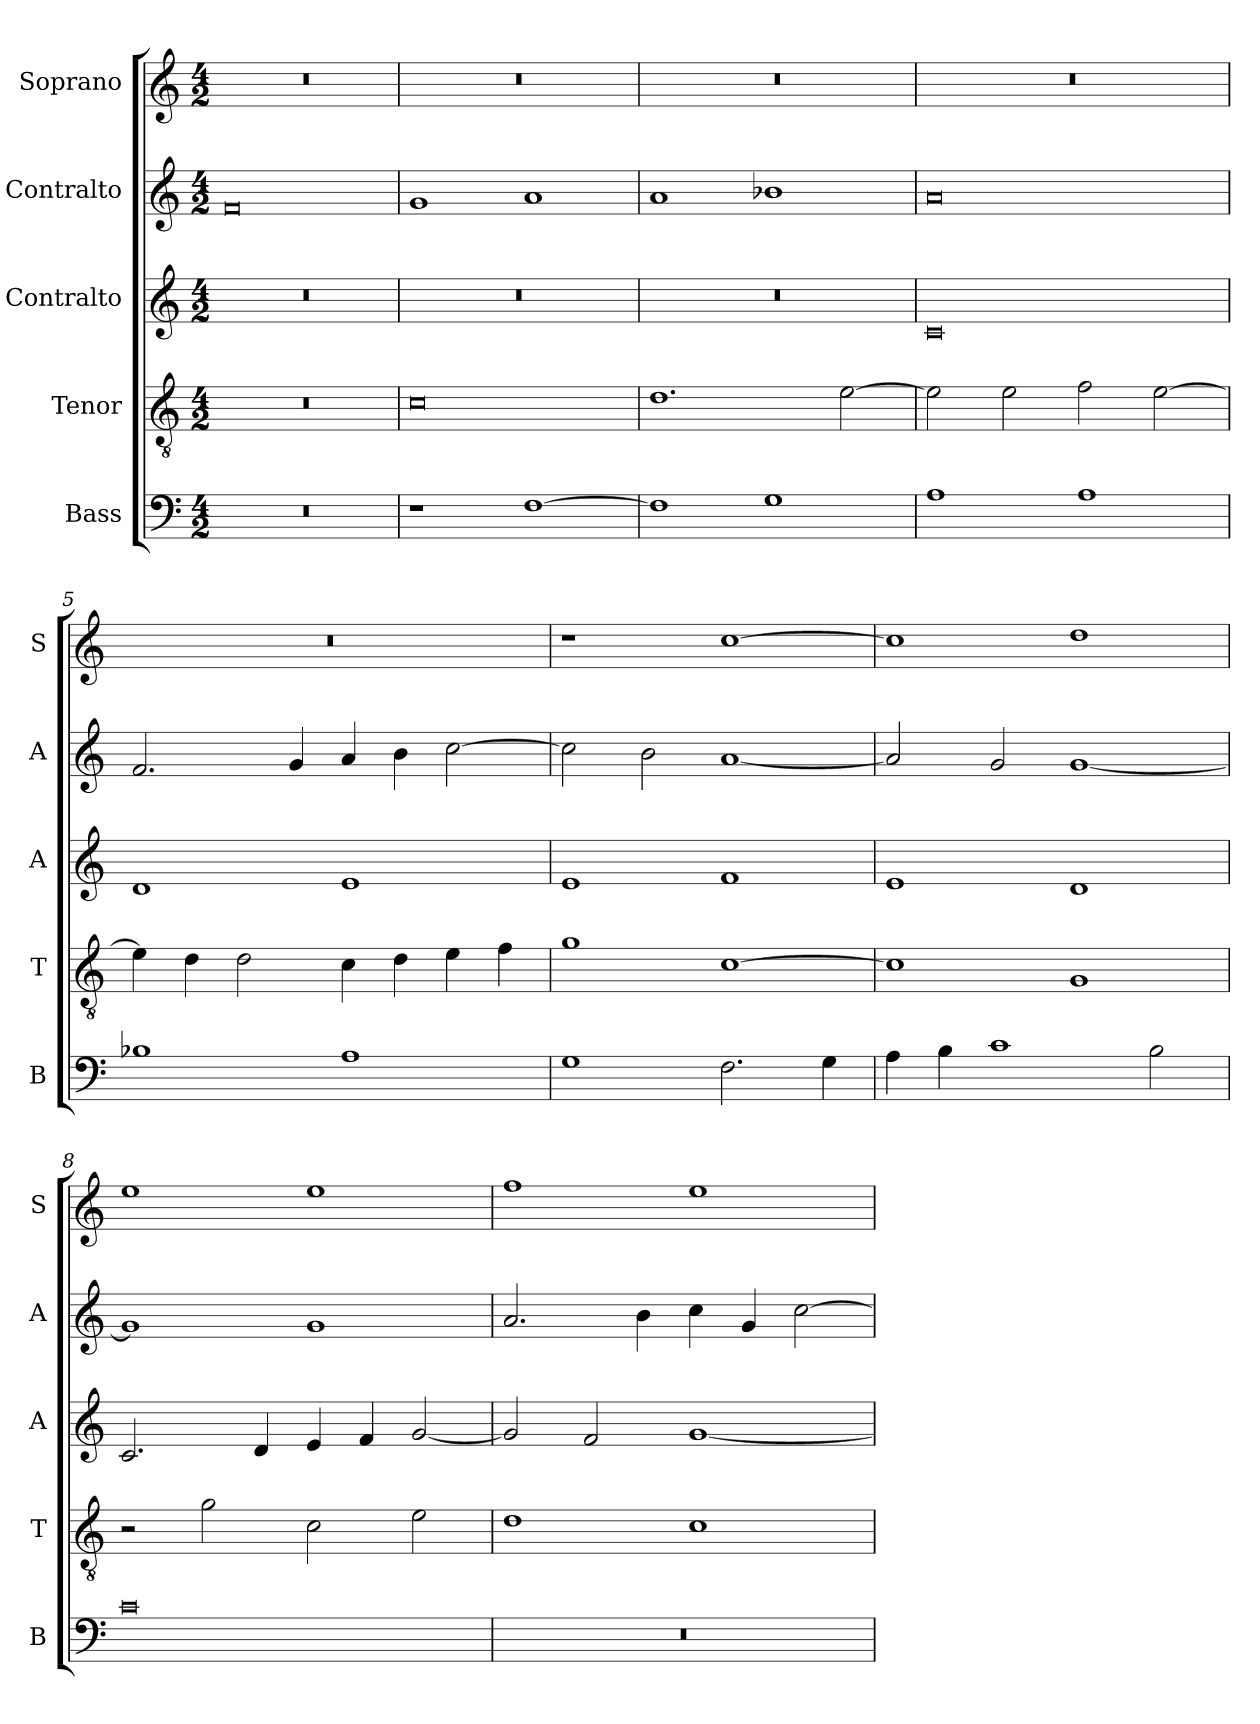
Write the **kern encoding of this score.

**kern	**kern	**kern	**kern	**kern
*part5	*part4	*part3	*part2	*part1
*staff5	*staff4	*staff3	*staff2	*staff1
*I"Bass	*I"Tenor	*I"Contralto	*I"Contralto	*I"Soprano
*I'B	*I'T	*I'A	*I'A	*I'S
*clefF4	*clefGv2	*clefG2	*clefG2	*clefG2
*k[]	*k[]	*k[]	*k[]	*k[]
*D:dor	*D:dor	*D:dor	*D:dor	*D:dor
*M4/2	*M4/2	*M4/2	*M4/2	*M4/2
=1	=1	=1	=1	=1
0r	0r	0r	0f	0r
=2	=2	=2	=2	=2
1r	0c	0r	1g	0r
[1F	.	.	1a	.
=3	=3	=3	=3	=3
1F]	1.d	0r	1a	0r
1G	.	.	1b-X	.
.	[2e	.	.	.
=4	=4	=4	=4	=4
1A	2e]	0c	0a	0r
.	2e	.	.	.
1A	2f	.	.	.
.	[2e	.	.	.
=5	=5	=5	=5	=5
1B-X	4e]	1d	2.f	0r
.	4d	.	.	.
.	2d	.	.	.
.	.	.	4g	.
1A	4c	1e	4a	.
.	4d	.	4b	.
.	4e	.	[2cc	.
.	4f	.	.	.
=6	=6	=6	=6	=6
1G	1g	1e	2cc]	1r
.	.	.	2b	.
2.F	[1c	1f	[1a	[1cc
4G	.	.	.	.
=7	=7	=7	=7	=7
4A	1c]	1e	2a]	1cc]
4B	.	.	.	.
1c	.	.	2g	.
.	1G	1d	[1g	1dd
2B	.	.	.	.
=8	=8	=8	=8	=8
0c	2r	2.c	1g]	1ee
.	2g	.	.	.
.	.	4d	.	.
.	2c	4e	1g	1ee
.	.	4f	.	.
.	2e	[2g	.	.
=9	=9	=9	=9	=9
0r	1d	2g]	2.a	1ff
.	.	2f	.	.
.	.	.	4b	.
.	1c	[1g	4cc	1ee
.	.	.	4g	.
.	.	.	[2cc	.
=	=	=	=	=
*-	*-	*-	*-	*-
